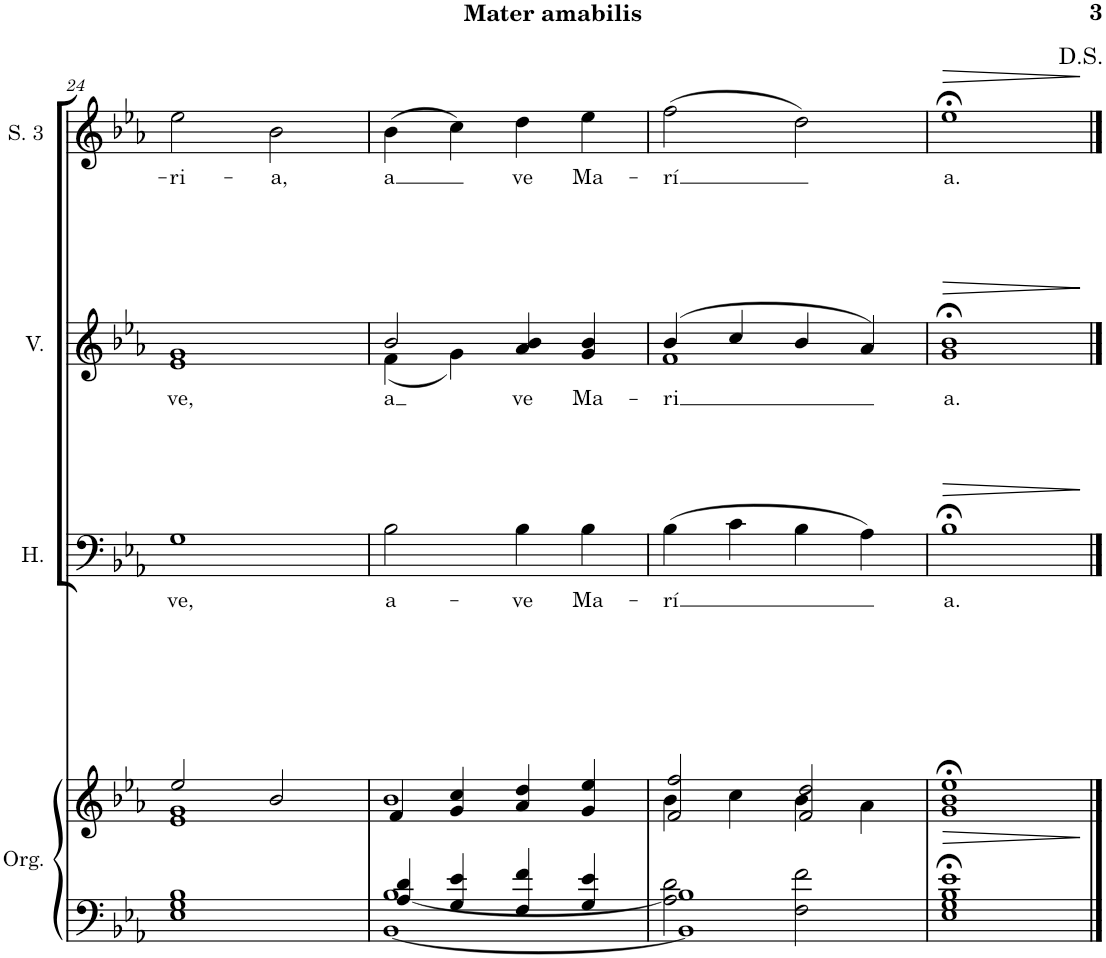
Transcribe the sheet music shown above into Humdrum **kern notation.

**kern	**kern	**dynam	**kern	**text	**dynam	**kern	**text	**dynam	**kern	**text	**dynam
*part4	*part4	*part4	*part3	*part3	*part3	*part2	*part2	*part2	*part1	*part1	*part1
*staff5	*staff4	*staff4/5	*staff3	*staff3	*staff3	*staff2	*staff2	*staff2	*staff1	*staff1	*staff1
*I"Órgano	*	*	*I"Hombres	*	*	*I"Mujeres	*	*	*I"Solista	*	*
*	*	*	*I'H.	*	*	*	*	*	*I'S. 3	*	*
!!LO:PB:g=z
*clefF4	*clefG2	*	*clefF4	*	*	*clefG2	*	*	*clefG2	*	*
*k[b-e-a-]	*k[b-e-a-]	*	*k[b-e-a-]	*	*	*k[b-e-a-]	*	*	*k[b-e-a-]	*	*
*M2/2	*M2/2	*	*M2/2	*	*	*M2/2	*	*	*M2/2	*	*
*met(c|)	*met(c|)	*	*met(c|)	*	*	*met(c|)	*	*	*met(c|)	*	*
=24	=24	=24	=24	=24	=24	=24	=24	=24	=24	=24	=24
*	*^	*	*	*	*	*	*	*	*	*	*
!	!	!	!	!	!LO:LY:b	!	!	!LO:LY:b	!	!	!LO:LY:b	!
*	*	*	*	*	*	*	*^	*	*	*	*	*
1E- 1G 1B-	2ee-/	1e- 1g	.	1G	ve,	.	1g	1e-	ve,	.	2ee-\	-ri-	.
!	!	!	!	!	!	!	!	!	!	!	!	!LO:LY:b	!
.	2b-/	.	.	.	.	.	.	.	.	.	2b-\	-a,	.
=25	=25	=25	=25	=25	=25	=25	=25	=25	=25	=25	=25	=25	=25
*^	*	*	*	*	*	*	*	*	*	*	*	*	*
!	!	!	!	!	!	!LO:LY:b	!	!	!	!LO:LY:b	!	!	!LO:LY:b	!
4A-/ 4d/	[1BB- [1B-	4f/	1b-	.	2B-\	a-	.	2b-/	(4f\	a	.	(4b-\	a	.
4G/ 4e-/	.	4g/ 4cc/	.	.	.	.	.	.	4g\)	.	.	4cc\)	.	.
!	!	!	!	!	!	!LO:LY:b	!	!	!	!LO:LY:b	!	!	!LO:LY:b	!
4F/ 4f/	.	4a-/ 4dd/	.	.	4B-\	-ve	.	4a-/ 4b-/	2ryy	ve	.	4dd\	ve	.
!	!	!	!	!	!	!LO:LY:b	!	!	!	!LO:LY:b	!	!	!LO:LY:b	!
4G/ 4e-/	.	4g/ 4ee-/	.	.	4B-\	Ma-	.	4g/ 4b-/	.	Ma-	.	4ee-\	Ma-	.
=26	=26	=26	=26	=26	=26	=26	=26	=26	=26	=26	=26	=26	=26	=26
!	!	!	!	!	!	!LO:LY:b	!	!	!	!LO:LY:b	!	!	!LO:LY:b	!
1BB-] 1B-]	2A-\ 2d\	2f/ 2ff/	4b-\	.	(4B-\	-rí	.	(4b-/	1f	-ri	.	(2ff\	-rí	.
.	.	.	4cc\	.	4c\	.	.	4cc/	.	.	.	.	.	.
.	2F\ 2f\	2f/ 2dd/	4b-\	.	4B-\	.	.	4b-/	.	.	.	2dd\)	.	.
.	.	.	4a-\	.	4A-\)	.	.	4a-/)	.	.	.	.	.	.
*v	*v	*	*	*	*	*	*	*	*	*	*	*	*	*
=27	=27	=27	=27	=27	=27	=27	=27	=27	=27	=27	=27	=27	=27
!	!	!	!LO:HP:b	!	!LO:LY:b	!LO:HP:b	!	!	!LO:LY:b	!LO:HP:b	!	!LO:LY:b	!LO:HP:b
*	*v	*v	*	*	*	*	*	*	*	*	*	*	*
1E-;< 1G;< 1B-;< 1e-;<	1g;< 1b-;< 1ee-;<	>	1B-;<	a.	>	1b-;<	1g	a.	>	1ee-;<	a.	>
*	*	*	*	*	*	*v	*v	*	*	*	*	*
.	.	]	.	.	]	.	.	]	.	.	]
==	==	==	==	==	==	==	==	==	==	==	==
*-	*-	*-	*-	*-	*-	*-	*-	*-	*-	*-	*-
